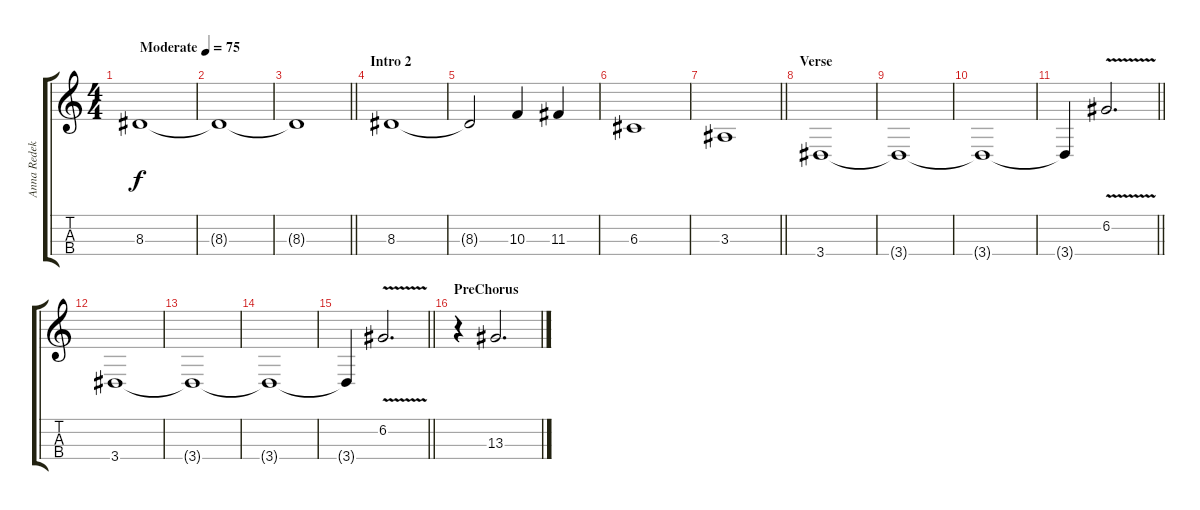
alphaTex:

\track ("Anna Redekop" "Anna Redek") {instrument viola}
\staff {score tabs}
\tuning (A4 D4 G3 C3) {hide}
\ts (4 4)
\tempo (75 "Moderate")
\clef g2
\ks c
8.3.1{dy f volume 8 instrument viola} |
8.3{t}.1 |
\barLineRight lightlight
8.3{t}.1 |
\section ("" "Intro 2")
8.3.1 |
8.3{t}.2 10.3.4 11.3.4 |
6.3.1{volume 10} |
\barLineRight lightlight
3.3.1{volume 0} |
\section ("" "Verse")
3.4.1{volume 4} |
3.4{t}.1 |
3.4{t}.1 |
\barLineRight lightlight
3.4{t}.4 6.2{v}.2{d volume 10} |
3.4.1{volume 4} |
3.4{t}.1 |
3.4{t}.1 |
\barLineRight lightlight
3.4{t}.4 6.2{v}.2{d volume 10} |
\section ("" "PreChorus")
r.4{volume 2} 13.3.2{d volume 9}
